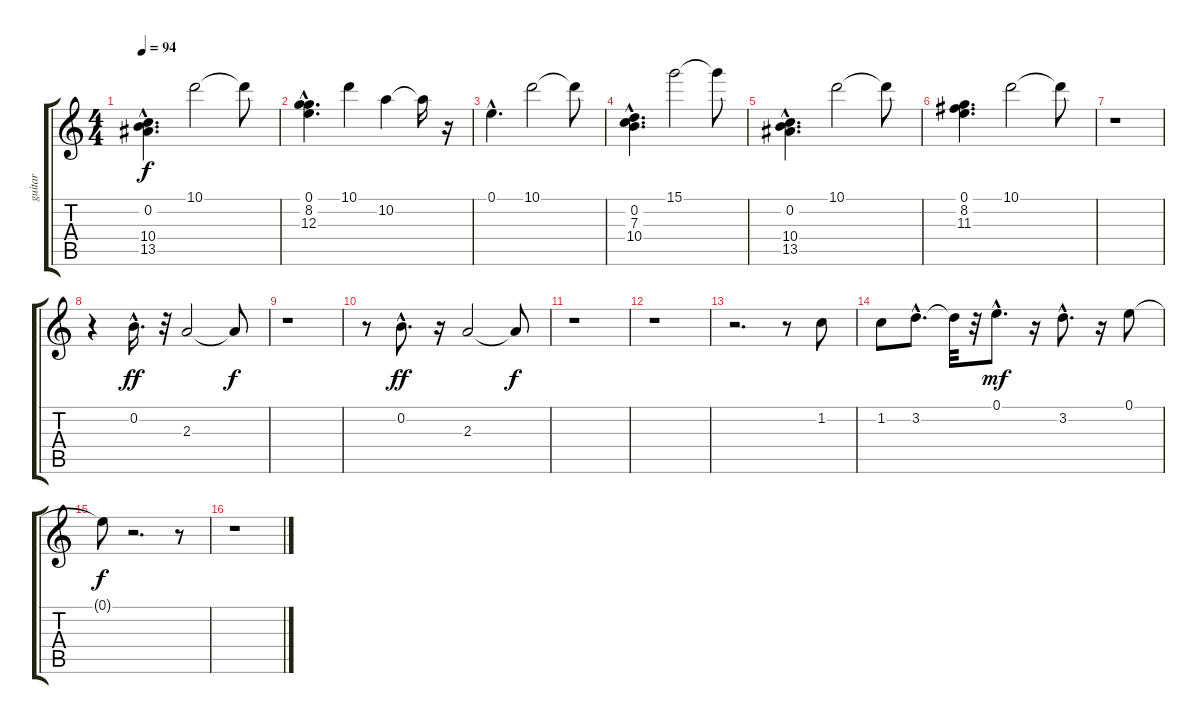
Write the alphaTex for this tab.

\track ("guitar" "guitar") {instrument acousticguitarsteel}
\staff {score tabs}
\tuning (E4 B3 G3 D3 A2 E2) {hide}
\ts (4 4)
\tempo 94
\clef g2
\ks c
(0.2{hac} 10.4{hac} 13.5{hac}).4{d dy f} 10.1.2 10.1{t}.8 |
(0.1 8.2{hac} 12.3{hac}).4{d} 10.1.4 10.2.4 10.2{t}.16 r.16 |
0.1{hac}.4{d} 10.1.2 10.1{t}.8 |
(0.2{hac} 7.3{hac} 10.4{hac}).4{d} 15.1.2 15.1{t}.8 |
(0.2{hac} 10.4{hac} 13.5{hac}).4{d} 10.1.2 10.1{t}.8 |
(0.1 8.2 11.3).4{d} 10.1.2 10.1{t}.8 |
r.1 |
r.4 0.2{hac}.16{d dy ff volume 6} r.32 2.3.2 2.3{t}.8{dy f} |
r.1 |
r.8 0.2{hac}.8{d dy ff} r.16 2.3.2 2.3{t}.8{dy f} |
r.1 |
r.1 |
r.2{d} r.8 1.2.8 |
1.2.8 3.2{hac}.8{d} 3.2{t}.32 r.32 0.1{hac}.8{d dy mf} r.16 3.2{hac}.8{d} r.16 0.1.8 |
0.1{t}.8{dy f} r.2{d} r.8 |
r.1
